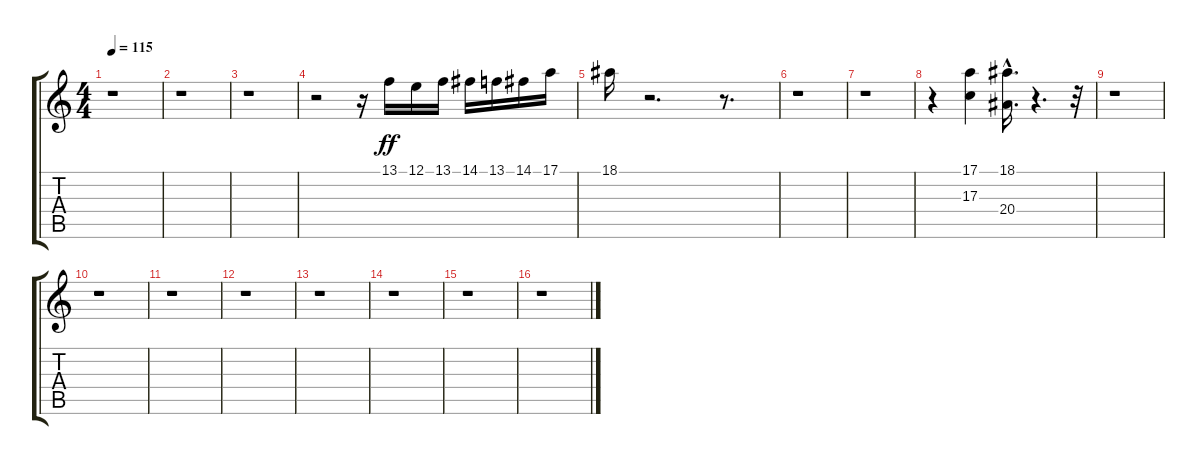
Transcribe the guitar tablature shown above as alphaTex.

\track "" {instrument brasssection}
\staff {score tabs}
\tuning (E4 B3 G3 D3 A2 E2) {hide}
\ts (4 4)
\tempo 115
\clef g2
\ks c
r.1{dy ff} |
r.1 |
r.1 |
r.2 r.16 13.1.16 12.1.16 13.1.16 14.1.16 13.1.16 14.1.16 17.1.16 |
18.1.16 r.2{d} r.8{d} |
r.1 |
r.1 |
r.4 (17.1 17.3).4 (18.1{hac} 20.4{hac}).16{d} r.4{d} r.32 |
r.1 |
r.1 |
r.1 |
r.1 |
r.1 |
r.1 |
r.1 |
r.1
